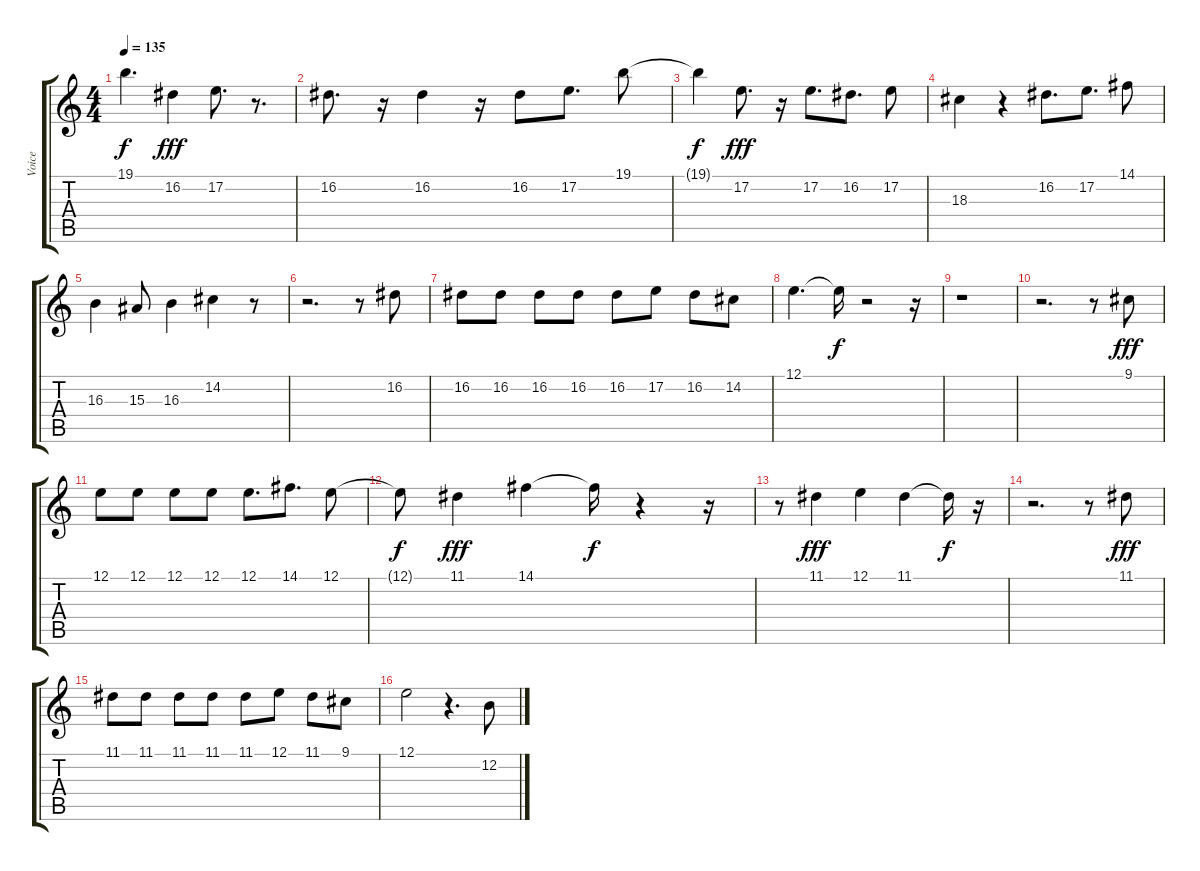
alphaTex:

\track ("Voice" "Voice") {instrument panflute}
\staff {score tabs}
\tuning (E4 B3 G3 D3 A2 E2) {hide}
\ts (4 4)
\tempo 135
\clef g2
\ks c
19.1{t}.4{d dy f} 16.2.4{dy fff} 17.2.8{d} r.8{d} |
16.2.8{d} r.16 16.2.4 r.16 16.2.8 17.2.8{d} 19.1.8 |
19.1{t}.4{dy f} 17.2.8{d dy fff} r.16 17.2.8{d} 16.2.8{d} 17.2.8 |
18.3.4 r.4 16.2.8{d} 17.2.8{d} 14.1.8 |
16.3.4 15.3.8 16.3.4 14.2.4 r.8 |
r.2{d} r.8 16.2.8 |
16.2.8 16.2.8 16.2.8 16.2.8 16.2.8 17.2.8 16.2.8 14.2.8 |
12.1.4{d} 12.1{t}.16{dy f} r.2 r.16 |
r.1 |
r.2{d} r.8 9.1.8{dy fff} |
12.1.8 12.1.8 12.1.8 12.1.8 12.1.8{d} 14.1.8{d} 12.1.8 |
12.1{t}.8{dy f} 11.1.4{dy fff} 14.1.4 14.1{t}.16{dy f} r.4 r.16 |
r.8 11.1.4{dy fff} 12.1.4 11.1.4 11.1{t}.16{dy f} r.16 |
r.2{d} r.8 11.1.8{dy fff} |
11.1.8 11.1.8 11.1.8 11.1.8 11.1.8 12.1.8 11.1.8 9.1.8 |
12.1.2 r.4{d} 12.2.8
